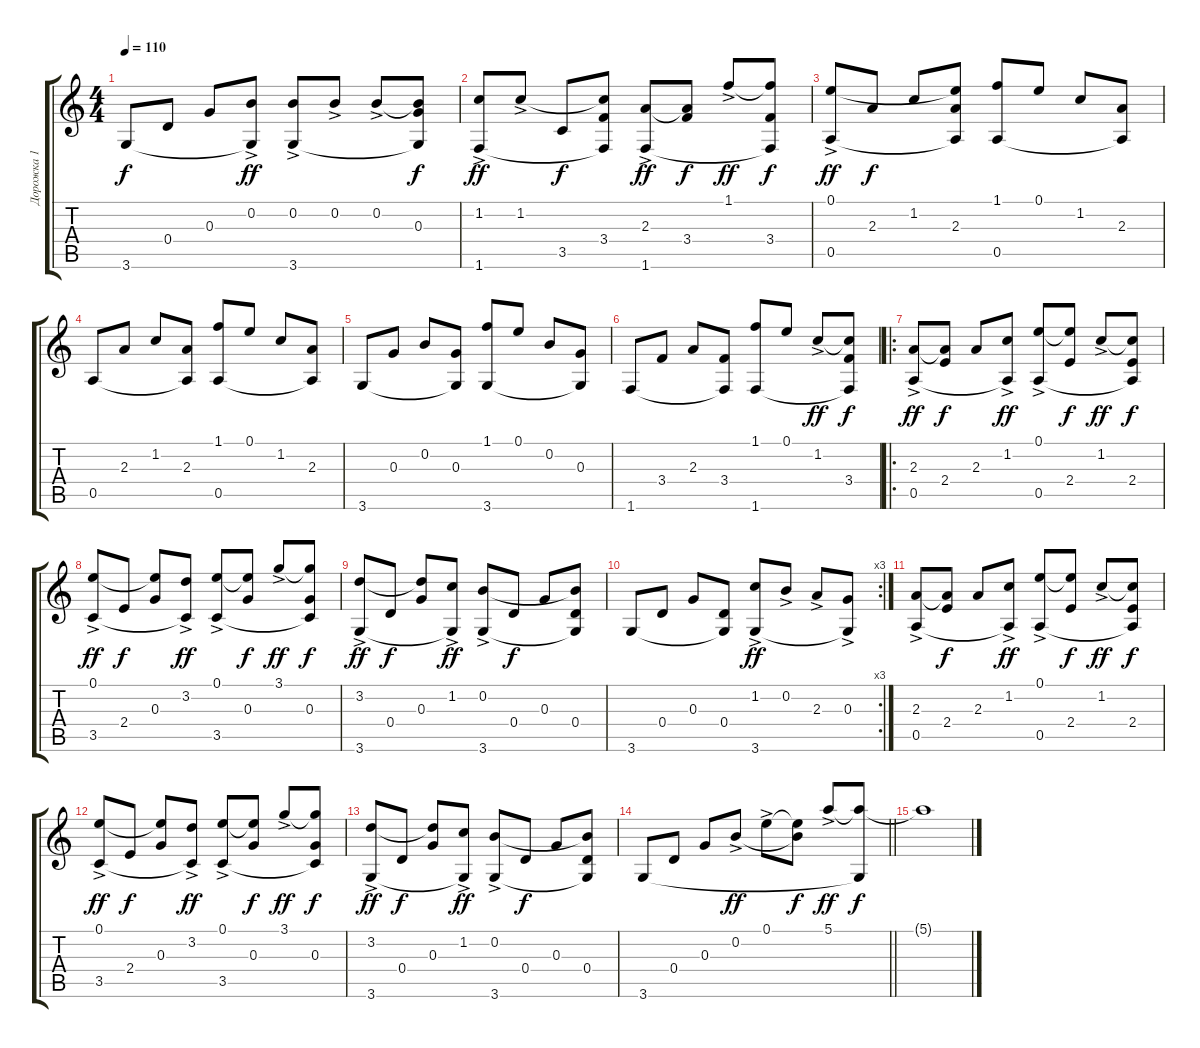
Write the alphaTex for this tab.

\track ("Дорожка 1" "Дорожка 1") {instrument acousticguitarsteel}
\staff {score tabs}
\tuning (E4 B3 G3 D3 A2 E2) {hide}
\ts (4 4)
\tempo 110
\clef g2
\ks c
3.6.8{dy f} 0.4.8 0.3.8 (0.2{ac} 3.6{t}).8{dy ff} (0.2{ac} 3.6).8 0.2{ac}.8 0.2{ac}.8 (0.2{t} 0.3 3.6{t}).8{dy f} |
(1.2{ac} 1.6).8{dy ff} 1.2{ac}.8 3.5.8{dy f} (1.2{t} 3.4 1.6{t}).8 (2.3{ac} 1.6).8{dy ff} (2.3{t} 3.4).8{dy f} 1.1{ac}.8{dy ff} (1.1{t} 3.4 1.6{t}).8{dy f} |
(0.1{ac} 0.5).8{dy ff} 2.3.8{dy f} 1.2.8 (0.1{t} 2.3 0.5{t}).8 (1.1 0.5).8 0.1.8 1.2.8 (2.3 0.5{t}).8 |
0.5.8 2.3.8 1.2.8 (2.3 0.5{t}).8 (1.1 0.5).8 0.1.8 1.2.8 (2.3 0.5{t}).8 |
3.6.8 0.3.8 0.2.8 (0.3 3.6{t}).8 (1.1 3.6).8 0.1.8 0.2.8 (0.3 3.6{t}).8 |
1.6.8 3.4.8 2.3.8 (3.4 1.6{t}).8 (1.1 1.6).8 0.1.8 1.2{ac}.8{dy ff} (1.2{t} 3.4 1.6{t}).8{dy f} |
\ro
(2.3{ac} 0.5).8{dy ff} (2.3{t} 2.4).8{dy f} 2.3.8 (1.2{ac} 0.5{t}).8{dy ff} (0.1{ac} 0.5).8 (0.1{t} 2.4).8{dy f} 1.2{ac}.8{dy ff} (1.2{t} 2.4 0.5{t}).8{dy f} |
(0.1{ac} 3.5).8{dy ff} 2.4.8{dy f} (0.1{t} 0.3).8 (3.2{ac} 3.5{t}).8{dy ff} (0.1{ac} 3.5).8 (0.1{t} 0.3).8{dy f} 3.1{ac}.8{dy ff} (3.1{t} 0.3 3.5{t}).8{dy f} |
(3.2{ac} 3.6).8{dy ff} 0.4.8{dy f} (3.2{t} 0.3).8 (1.2{ac} 3.6{t}).8{dy ff} (0.2{ac} 3.6).8 0.4.8{dy f} 0.3.8 (0.2{t} 0.4 3.6{t}).8 |
\rc 3
3.6.8 0.4.8 0.3.8 (0.4 3.6{t}).8 (1.2{ac} 3.6).8{dy ff} 0.2{ac}.8 2.3{ac}.8 (0.3{ac} 3.6{t}).8 |
(2.3{ac} 0.5).8 (2.3{t} 2.4).8{dy f} 2.3.8 (1.2{ac} 0.5{t}).8{dy ff} (0.1{ac} 0.5).8 (0.1{t} 2.4).8{dy f} 1.2{ac}.8{dy ff} (1.2{t} 2.4 0.5{t}).8{dy f} |
(0.1{ac} 3.5).8{dy ff} 2.4.8{dy f} (0.1{t} 0.3).8 (3.2{ac} 3.5{t}).8{dy ff} (0.1{ac} 3.5).8 (0.1{t} 0.3).8{dy f} 3.1{ac}.8{dy ff} (3.1{t} 0.3 3.5{t}).8{dy f} |
(3.2{ac} 3.6).8{dy ff} 0.4.8{dy f} (3.2{t} 0.3).8 (1.2{ac} 3.6{t}).8{dy ff} (0.2{ac} 3.6).8 0.4.8{dy f} 0.3.8 (0.2{t} 0.4 3.6{t}).8 |
\barLineRight lightlight
3.6.8 0.4.8 0.3.8 0.2{ac}.8{dy ff} 0.1{ac}.8 (0.1{t} 0.2{t}).8{dy f} 5.1{ac}.8{dy ff} (5.1{t} 3.6{t}).8{dy f} |
5.1{t}.1
